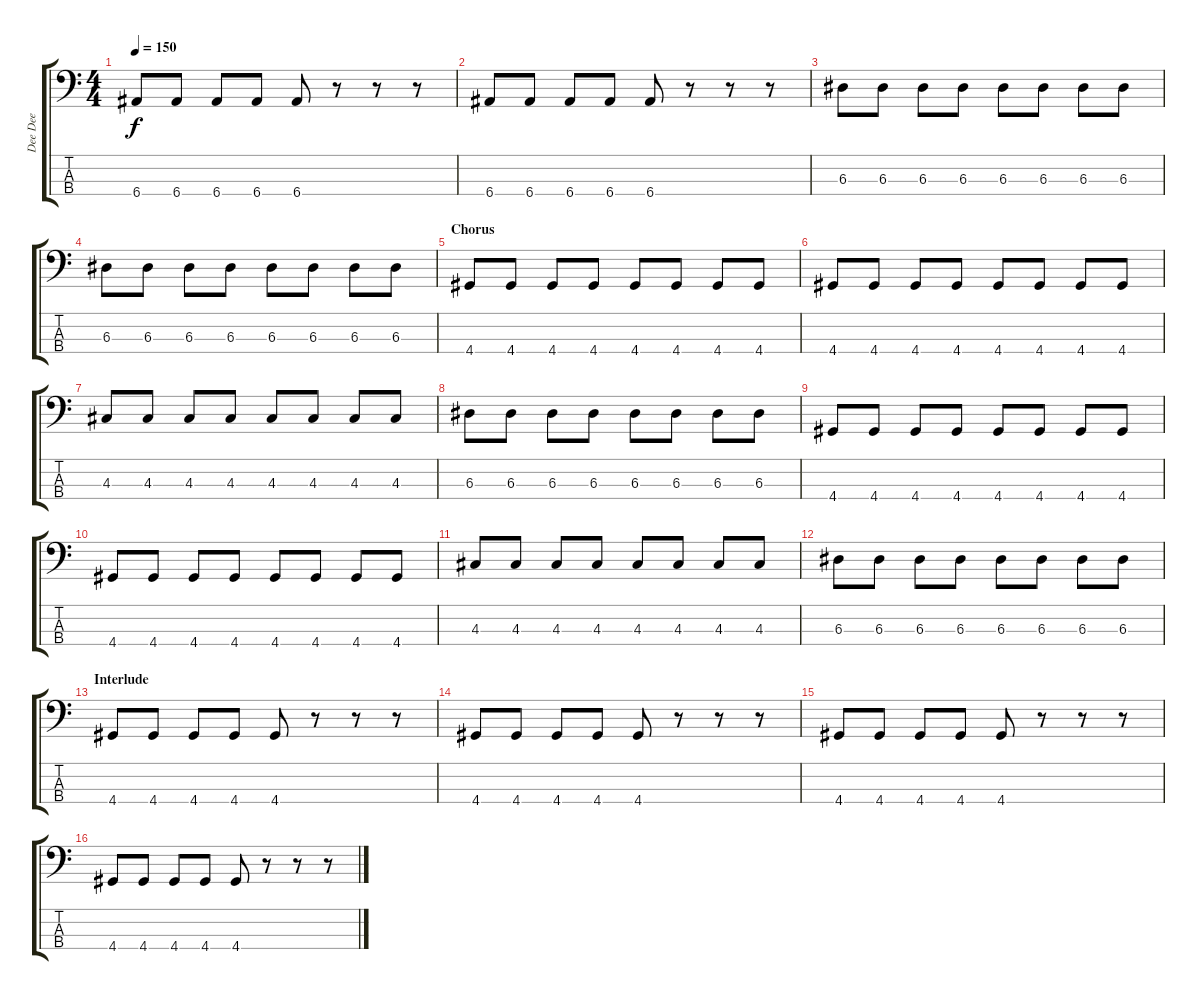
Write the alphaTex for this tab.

\track ("Dee Dee" "Dee Dee") {instrument electricbassfinger}
\staff {score tabs}
\tuning (G2 D2 A1 E1) {hide}
\ts (4 4)
\tempo 150
\clef f4
\ks c
6.4.8{dy f} 6.4.8 6.4.8 6.4.8 6.4.8 r.8 r.8 r.8 |
6.4.8 6.4.8 6.4.8 6.4.8 6.4.8 r.8 r.8 r.8 |
6.3.8 6.3.8 6.3.8 6.3.8 6.3.8 6.3.8 6.3.8 6.3.8 |
6.3.8 6.3.8 6.3.8 6.3.8 6.3.8 6.3.8 6.3.8 6.3.8 |
\section ("" "Chorus")
4.4.8 4.4.8 4.4.8 4.4.8 4.4.8 4.4.8 4.4.8 4.4.8 |
4.4.8 4.4.8 4.4.8 4.4.8 4.4.8 4.4.8 4.4.8 4.4.8 |
4.3.8 4.3.8 4.3.8 4.3.8 4.3.8 4.3.8 4.3.8 4.3.8 |
6.3.8 6.3.8 6.3.8 6.3.8 6.3.8 6.3.8 6.3.8 6.3.8 |
4.4.8 4.4.8 4.4.8 4.4.8 4.4.8 4.4.8 4.4.8 4.4.8 |
4.4.8 4.4.8 4.4.8 4.4.8 4.4.8 4.4.8 4.4.8 4.4.8 |
4.3.8 4.3.8 4.3.8 4.3.8 4.3.8 4.3.8 4.3.8 4.3.8 |
6.3.8 6.3.8 6.3.8 6.3.8 6.3.8 6.3.8 6.3.8 6.3.8 |
\section ("" "Interlude")
4.4.8 4.4.8 4.4.8 4.4.8 4.4.8 r.8 r.8 r.8 |
4.4.8 4.4.8 4.4.8 4.4.8 4.4.8 r.8 r.8 r.8 |
4.4.8 4.4.8 4.4.8 4.4.8 4.4.8 r.8 r.8 r.8 |
4.4.8 4.4.8 4.4.8 4.4.8 4.4.8 r.8 r.8 r.8
